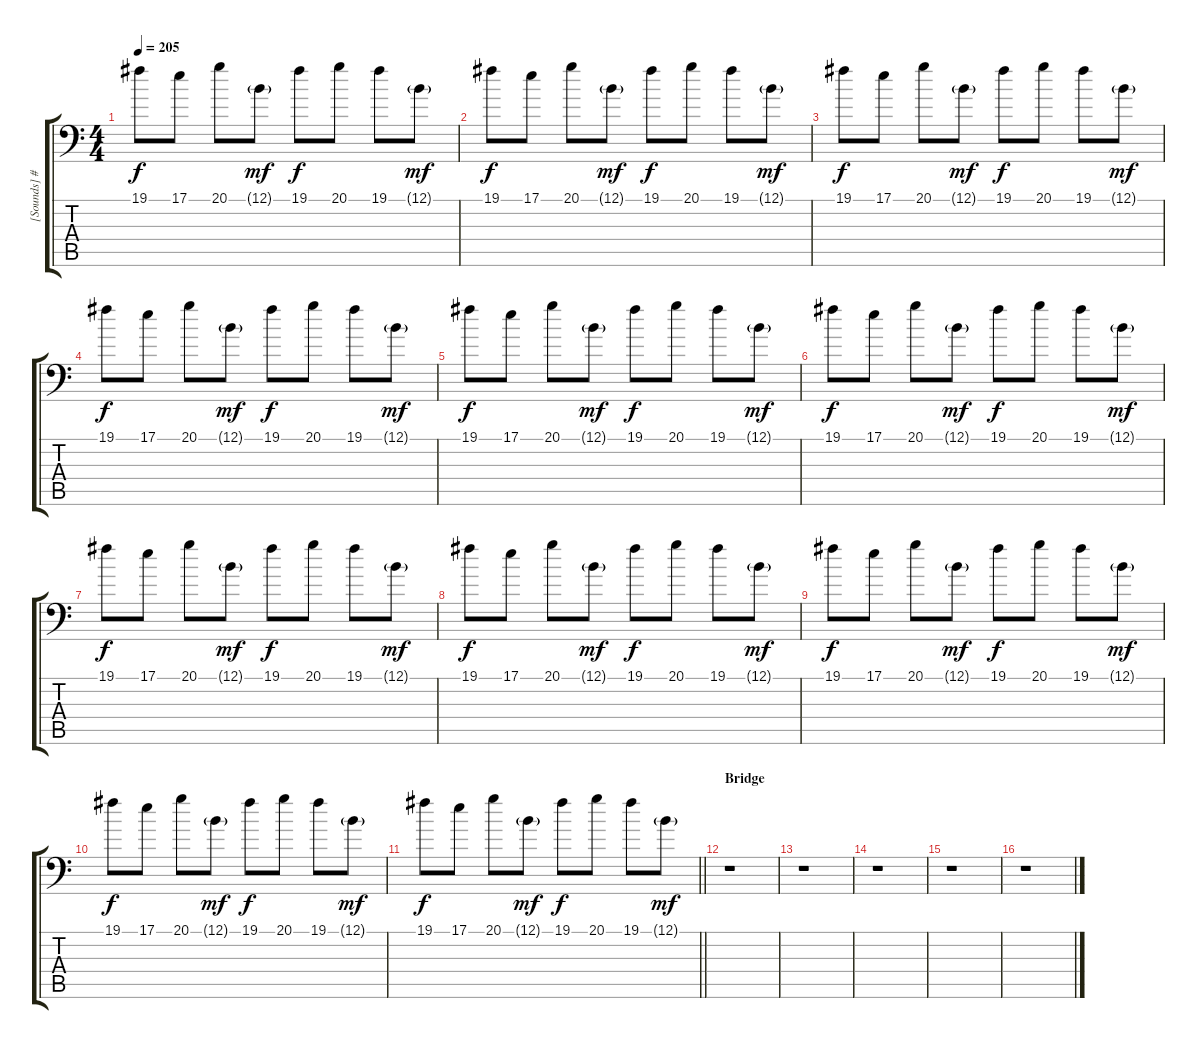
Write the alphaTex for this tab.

\track ("[Sounds] #2" "[Sounds] #") {instrument electricpiano1}
\staff {score tabs}
\tuning (B3 Gb3 D3 A2 E2 A1) {hide}
\ts (4 4)
\tempo 205
\clef f4
\ks c
19.1.8{dy f} 17.1.8 20.1.8 12.1{g}.8{dy mf} 19.1.8{dy f} 20.1.8 19.1.8 12.1{g}.8{dy mf} |
19.1.8{dy f} 17.1.8 20.1.8 12.1{g}.8{dy mf} 19.1.8{dy f} 20.1.8 19.1.8 12.1{g}.8{dy mf} |
19.1.8{dy f} 17.1.8 20.1.8 12.1{g}.8{dy mf} 19.1.8{dy f} 20.1.8 19.1.8 12.1{g}.8{dy mf} |
19.1.8{dy f} 17.1.8 20.1.8 12.1{g}.8{dy mf} 19.1.8{dy f} 20.1.8 19.1.8 12.1{g}.8{dy mf} |
19.1.8{dy f} 17.1.8 20.1.8 12.1{g}.8{dy mf} 19.1.8{dy f} 20.1.8 19.1.8 12.1{g}.8{dy mf} |
19.1.8{dy f} 17.1.8 20.1.8 12.1{g}.8{dy mf} 19.1.8{dy f} 20.1.8 19.1.8 12.1{g}.8{dy mf} |
19.1.8{dy f} 17.1.8 20.1.8 12.1{g}.8{dy mf} 19.1.8{dy f} 20.1.8 19.1.8 12.1{g}.8{dy mf} |
19.1.8{dy f} 17.1.8 20.1.8 12.1{g}.8{dy mf} 19.1.8{dy f} 20.1.8 19.1.8 12.1{g}.8{dy mf} |
19.1.8{dy f} 17.1.8 20.1.8 12.1{g}.8{dy mf} 19.1.8{dy f} 20.1.8 19.1.8 12.1{g}.8{dy mf} |
19.1.8{dy f} 17.1.8 20.1.8 12.1{g}.8{dy mf} 19.1.8{dy f} 20.1.8 19.1.8 12.1{g}.8{dy mf} |
\barLineRight lightlight
19.1.8{dy f} 17.1.8 20.1.8 12.1{g}.8{dy mf} 19.1.8{dy f} 20.1.8 19.1.8 12.1{g}.8{dy mf} |
\section ("" "Bridge")
r.1 |
r.1 |
r.1 |
r.1 |
r.1
